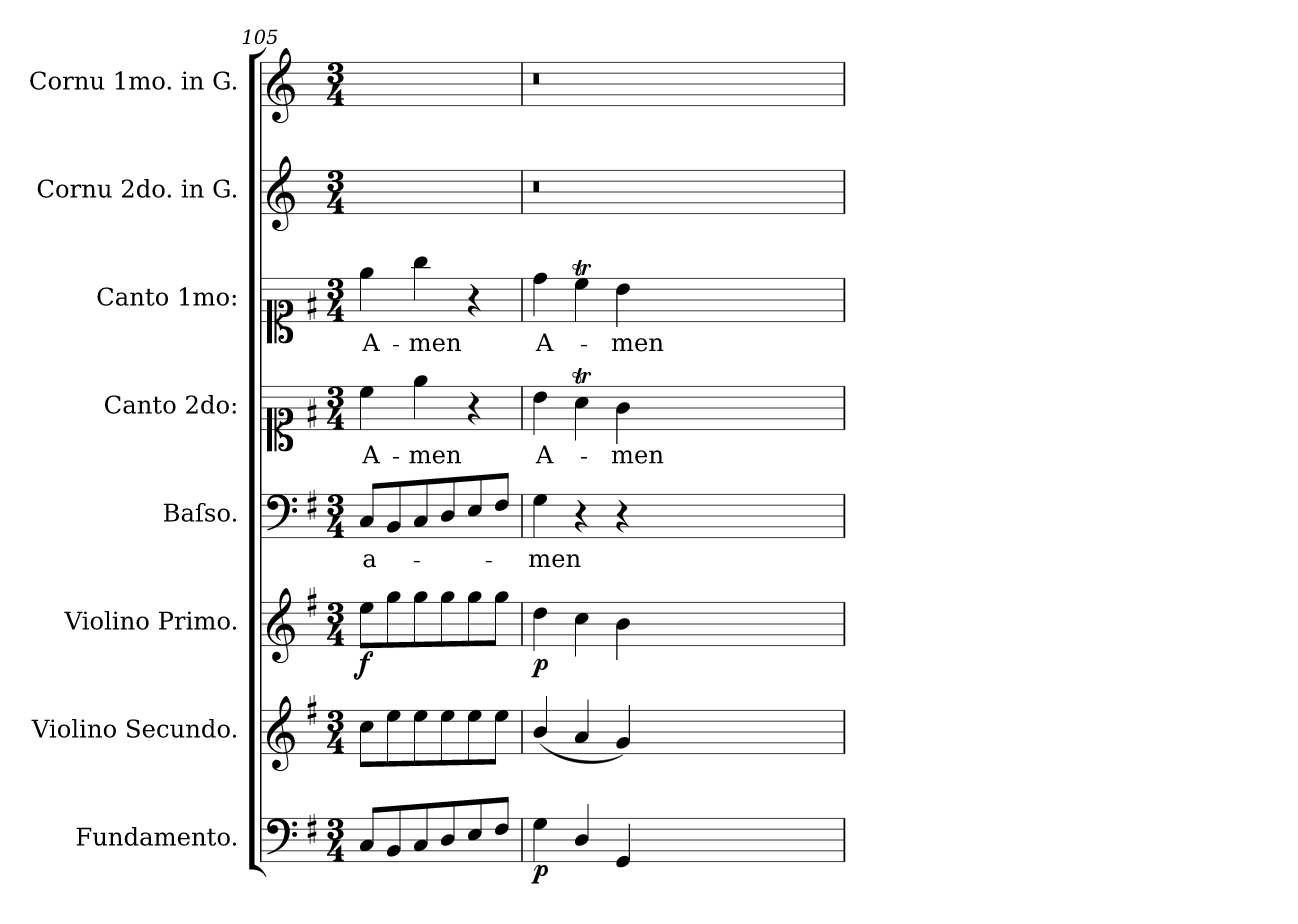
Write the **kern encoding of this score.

**kern	**dynam	**kern	**dynam	**kern	**dynam	**kern	**text	**kern	**text	**kern	**text	**kern	**kern
*part8	*part8	*part7	*part7	*part6	*part6	*part5	*part5	*part4	*part4	*part3	*part3	*part2	*part1
*staff8	*staff8	*staff7	*staff7	*staff6	*staff6	*staff5	*staff5	*staff4	*staff4	*staff3	*staff3	*staff2	*staff1
*I"Fundamento.	*	*I"Violino Secundo.	*	*I"Violino Primo.	*	*I"Baſso.	*	*I"Canto 2do:	*	*I"Canto 1mo:	*	*I"Cornu 2do. in G.	*I"Cornu 1mo. in G.
*	*	*I'vl 2	*	*I'vl 1	*	*I'B	*	*	*	*	*	*I'cor 2 in G	*I'cor 1 in G
*clefF4	*	*clefG2	*	*clefG2	*	*clefF4	*	*clefC1	*	*clefC1	*	*clefG2	*clefG2
*	*	*	*	*	*	*	*	*	*	*	*	*ITrd3c5	*ITrd3c5
*k[f#]	*	*k[f#]	*	*k[f#]	*	*k[f#]	*	*k[f#]	*	*k[f#]	*	*k[f#]	*k[f#]
*G:	*	*G:	*	*G:	*	*G:	*	*G:	*	*G:	*	*G:	*G:
*M3/4	*	*M3/4	*	*M3/4	*	*M3/4	*	*M3/4	*	*M3/4	*	*M3/4	*M3/4
=105	=105	=105	=105	=105	=105	=105	=105	=105	=105	=105	=105	=105	=105
8C/L	.	8cc\L	.	8ee\L	f	8C/L	a-	4cc\	A-	4ee\	A-	2.ryy	2.ryy
8BB/	.	8ee\	.	8gg\	.	8BB/	.	.	.	.	.	.	.
8C/	.	8ee\	.	8gg\	.	8C/	.	4ee\	-men	4gg\	-men	.	.
8D/	.	8ee\	.	8gg\	.	8D/	.	.	.	.	.	.	.
8E/	.	8ee\	.	8gg\	.	8E/	.	4r	.	4r	.	.	.
8F#/J	.	8ee\J	.	8gg\J	.	8F#/J	.	.	.	.	.	.	.
=106	=106	=106	=106	=106	=106	=106	=106	=106	=106	=106	=106	=106	=106
4G\	p	(4b/	p&colon;	4dd\	p	4G\	-men	4b\	A-	4dd\	A-	0.r	0.r
4D/	.	4a/	.	4cc\	.	4r	.	4aT\	.	4ccT\	.	.	.
4GG/	.	4g/)	.	4b\	.	4r	.	4g\	-men	4b\	-men	.	.
0ryy	.	0ryy	.	0ryy	.	0ryy	.	0ryy	.	0ryy	.	.	.
4ryy	.	4ryy	.	4ryy	.	4ryy	.	4ryy	.	4ryy	.	.	.
=	=	=	=	=	=	=	=	=	=	=	=	=	=
*-	*-	*-	*-	*-	*-	*-	*-	*-	*-	*-	*-	*-	*-
